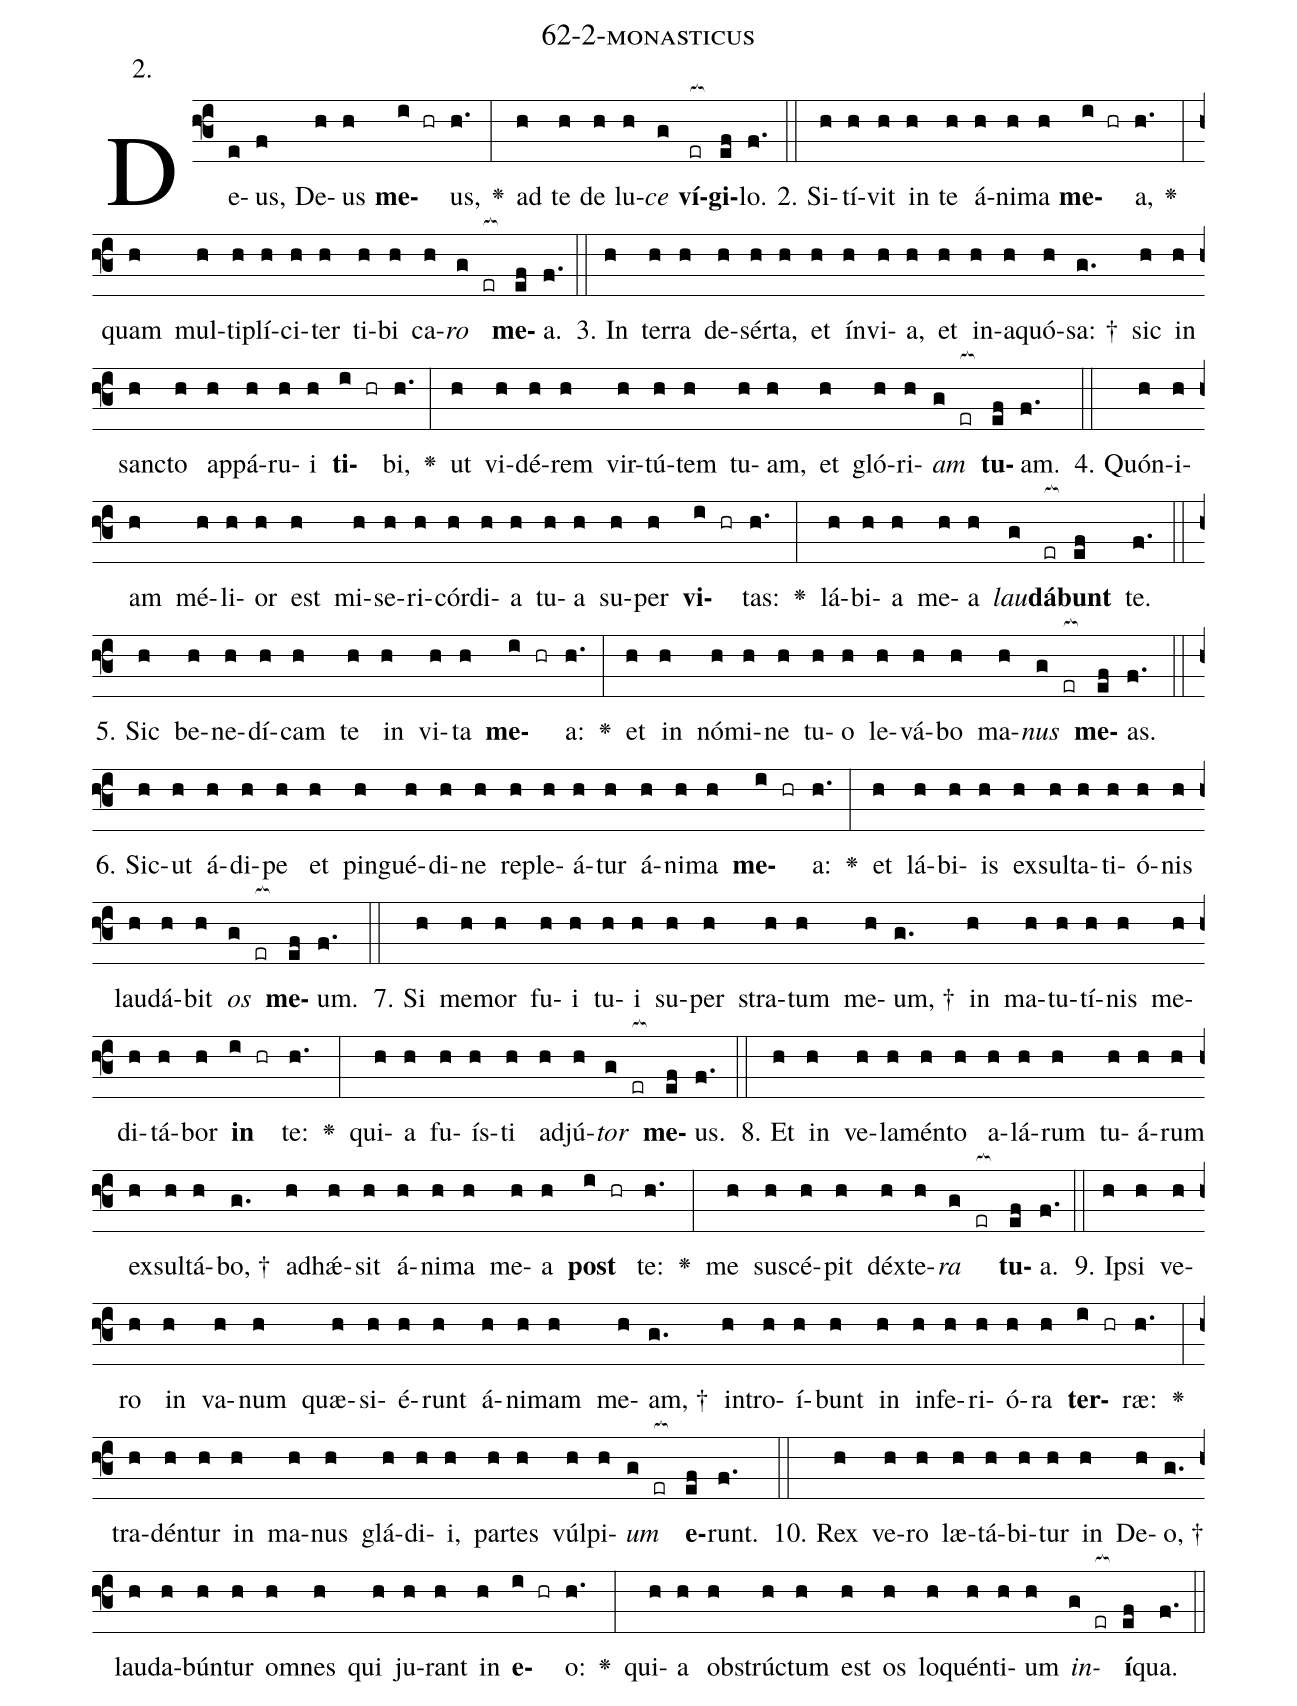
name: 62-2-monasticus;
annotation: 2.;
%%
(f3)De(e)us,(f) De(h)us(h) <b>me</b>(i hr)us,(h.) <v>\greheightstar</v>(:) ad(h) te(h) de(h) lu(h)<i>ce</i>(g) <b>ví</b>(er[ocb:1{])<b>gi</b>(ef[ocb:0}])lo.(f.) (::)
2. Si(h)tí(h)vit(h) in(h) te(h) á(h)ni(h)ma(h) <b>me</b>(i hr)a,(h.) <v>\greheightstar</v>(:) quam(h) mul(h)ti(h)plí(h)ci(h)ter(h) ti(h)bi(h) ca(h)<i>ro</i>(g er[ocb:1{]) <b>me</b>(ef[ocb:0}])a.(f.) (::)
3. In(h) ter(h)ra(h) de(h)sér(h)ta,(h) et(h) ín(h)vi(h)a,(h) et(h) in(h)a(h)quó(h)sa: †(g.) sic(h) in(h) sanc(h)to(h) ap(h)pá(h)ru(h)i(h) <b>ti</b>(i hr)bi,(h.) <v>\greheightstar</v>(:) ut(h) vi(h)dé(h)rem(h) vir(h)tú(h)tem(h) tu(h)am,(h) et(h) gló(h)ri(h)<i>am</i>(g er[ocb:1{]) <b>tu</b>(ef[ocb:0}])am.(f.) (::)
4. Quón(h)i(h)am(h) mé(h)li(h)or(h) est(h) mi(h)se(h)ri(h)cór(h)di(h)a(h) tu(h)a(h) su(h)per(h) <b>vi</b>(i hr)tas:(h.) <v>\greheightstar</v>(:) lá(h)bi(h)a(h) me(h)a(h) <i>lau</i>(g)<b>dá</b>(er[ocb:1{])<b>bunt</b>(ef[ocb:0}]) te.(f.) (::)
5. Sic(h) be(h)ne(h)dí(h)cam(h) te(h) in(h) vi(h)ta(h) <b>me</b>(i hr)a:(h.) <v>\greheightstar</v>(:) et(h) in(h) nó(h)mi(h)ne(h) tu(h)o(h) le(h)vá(h)bo(h) ma(h)<i>nus</i>(g er[ocb:1{]) <b>me</b>(ef[ocb:0}])as.(f.) (::)
6. Sic(h)ut(h) á(h)di(h)pe(h) et(h) pin(h)gué(h)di(h)ne(h) re(h)ple(h)á(h)tur(h) á(h)ni(h)ma(h) <b>me</b>(i hr)a:(h.) <v>\greheightstar</v>(:) et(h) lá(h)bi(h)is(h) ex(h)sul(h)ta(h)ti(h)ó(h)nis(h) lau(h)dá(h)bit(h) <i>os</i>(g er[ocb:1{]) <b>me</b>(ef[ocb:0}])um.(f.) (::)
7. Si(h) me(h)mor(h) fu(h)i(h) tu(h)i(h) su(h)per(h) stra(h)tum(h) me(h)um, †(g.) in(h) ma(h)tu(h)tí(h)nis(h) me(h)di(h)tá(h)bor(h) <b>in</b>(i hr) te:(h.) <v>\greheightstar</v>(:) qui(h)a(h) fu(h)ís(h)ti(h) ad(h)jú(h)<i>tor</i>(g er[ocb:1{]) <b>me</b>(ef[ocb:0}])us.(f.) (::)
8. Et(h) in(h) ve(h)la(h)mén(h)to(h) a(h)lá(h)rum(h) tu(h)á(h)rum(h) ex(h)sul(h)tá(h)bo, †(g.) ad(h)hǽ(h)sit(h) á(h)ni(h)ma(h) me(h)a(h) <b>post</b>(i hr) te:(h.) <v>\greheightstar</v>(:) me(h) su(h)scé(h)pit(h) déx(h)te(h)<i>ra</i>(g er[ocb:1{]) <b>tu</b>(ef[ocb:0}])a.(f.) (::)
9. Ip(h)si(h) ve(h)ro(h) in(h) va(h)num(h) quæ(h)si(h)é(h)runt(h) á(h)ni(h)mam(h) me(h)am, †(g.) in(h)tro(h)í(h)bunt(h) in(h) in(h)fe(h)ri(h)ó(h)ra(h) <b>ter</b>(i hr)ræ:(h.) <v>\greheightstar</v>(:) tra(h)dén(h)tur(h) in(h) ma(h)nus(h) glá(h)di(h)i,(h) par(h)tes(h) vúl(h)pi(h)<i>um</i>(g er[ocb:1{]) <b>e</b>(ef[ocb:0}])runt.(f.) (::)
10. Rex(h) ve(h)ro(h) læ(h)tá(h)bi(h)tur(h) in(h) De(h)o, †(g.) lau(h)da(h)bún(h)tur(h) om(h)nes(h) qui(h) ju(h)rant(h) in(h) <b>e</b>(i hr)o:(h.) <v>\greheightstar</v>(:) qui(h)a(h) ob(h)strúc(h)tum(h) est(h) os(h) lo(h)quén(h)ti(h)um(h) <i>in</i>(g er[ocb:1{])<b>í</b>(ef[ocb:0}])qua.(f.) (::)
